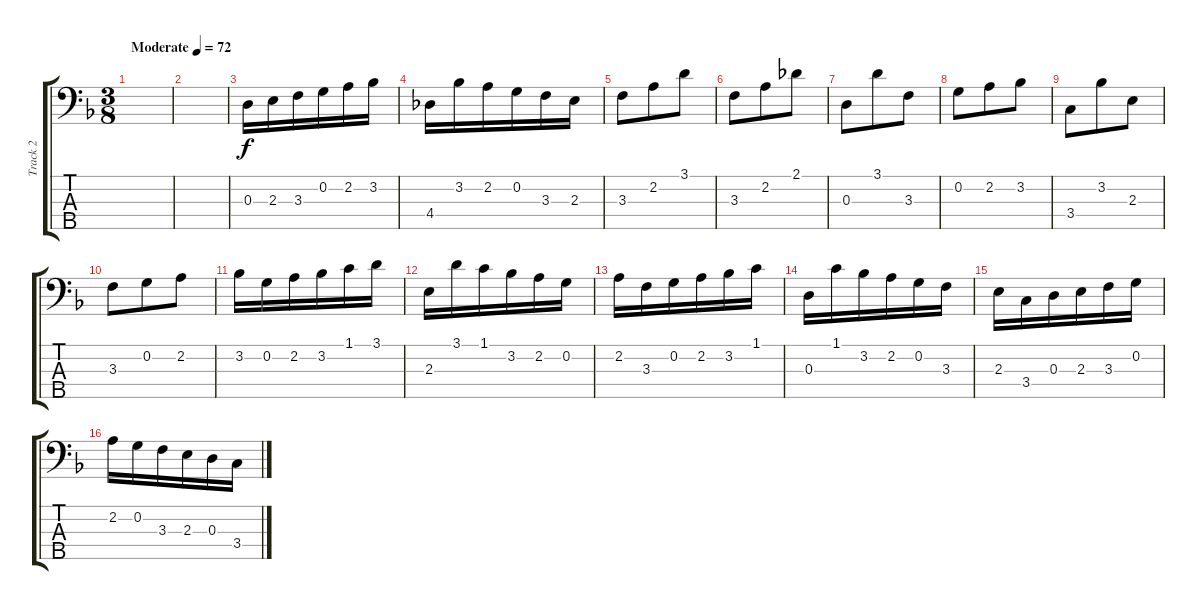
\track ("Track 2" "Track 2") {instrument overdrivenguitar}
\staff {score tabs}
\tuning (B2 G2 D2 A1 E1) {hide}
\ts (3 8)
\tempo (72 "Moderate")
\clef f4
\ks f
|
|
0.3.16 2.3.16 3.3.16 0.2.16 2.2.16 3.2.16 |
4.4.16 3.2.16 2.2.16 0.2.16 3.3.16 2.3.16 |
3.3.8 2.2.8 3.1.8 |
3.3.8 2.2.8 2.1.8 |
0.3.8 3.1.8 3.3.8 |
0.2.8 2.2.8 3.2.8 |
3.4.8 3.2.8 2.3.8 |
3.3.8 0.2.8 2.2.8 |
3.2.16 0.2.16 2.2.16 3.2.16 1.1.16 3.1.16 |
2.3.16 3.1.16 1.1.16 3.2.16 2.2.16 0.2.16 |
2.2.16 3.3.16 0.2.16 2.2.16 3.2.16 1.1.16 |
0.3.16 1.1.16 3.2.16 2.2.16 0.2.16 3.3.16 |
2.3.16 3.4.16 0.3.16 2.3.16 3.3.16 0.2.16 |
2.2.16 0.2.16 3.3.16 2.3.16 0.3.16 3.4.16
